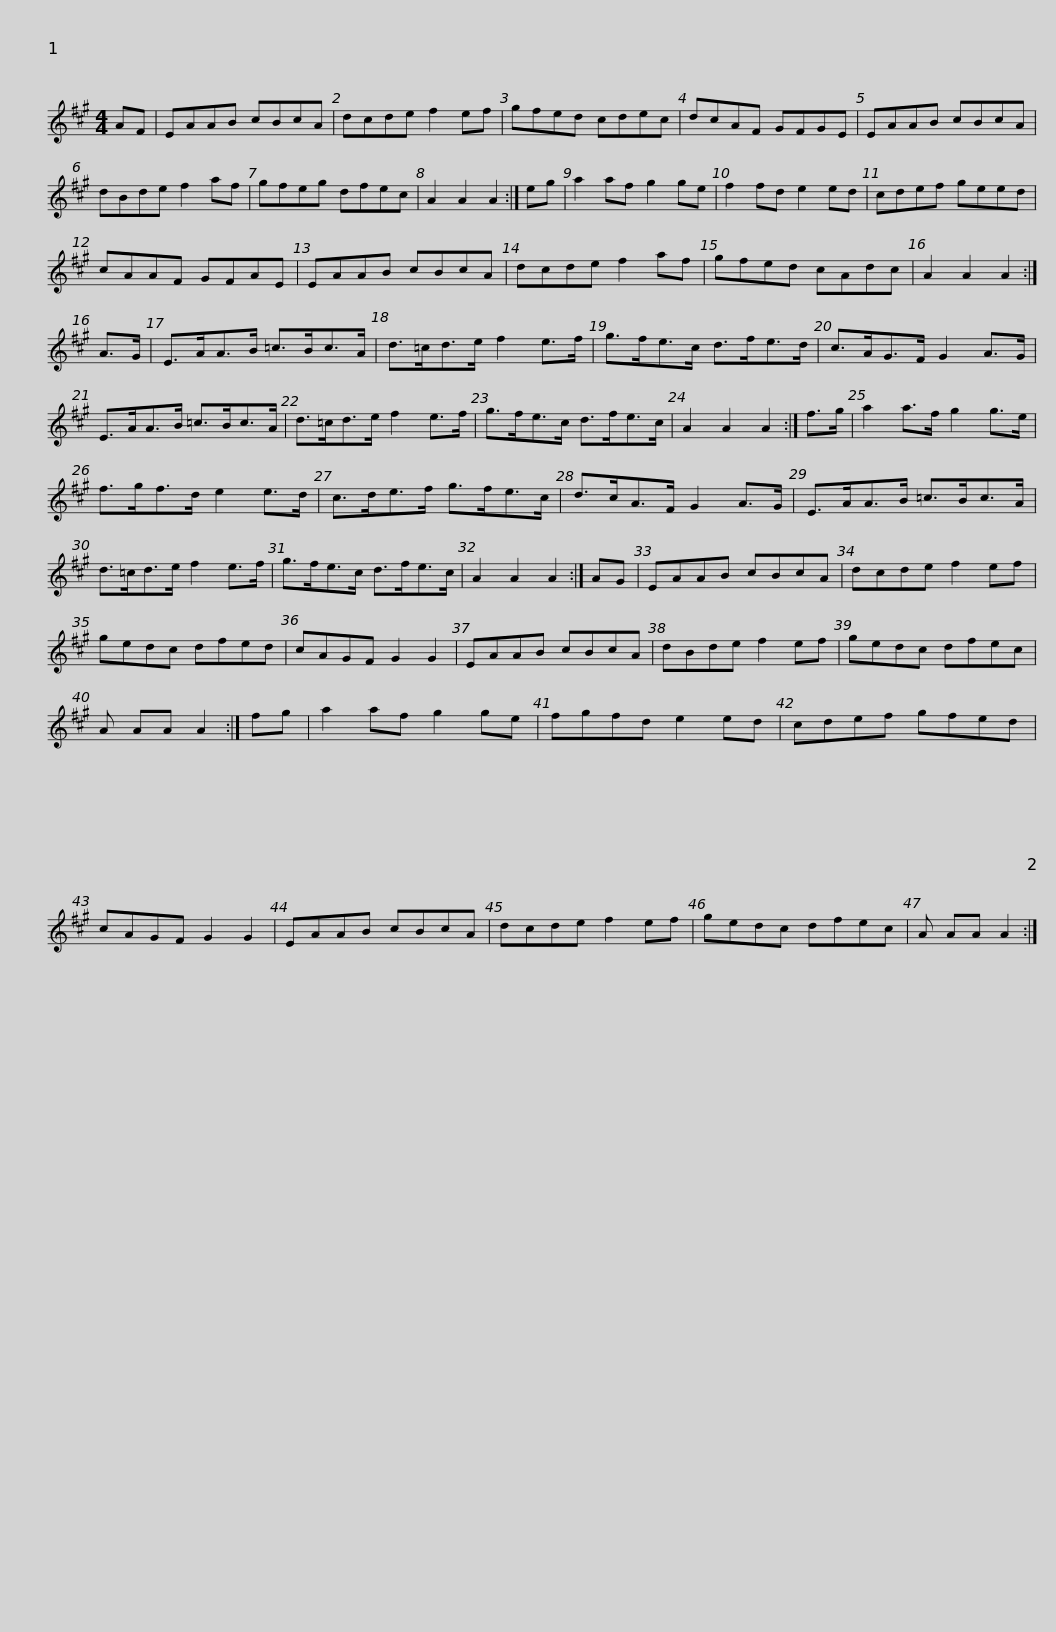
X:1
L:1/8
M:4/4
I:linebreak $
K:A
V:1 treble
V:1
 AF | EAAB cBcA | dcde f2 ef | gfed cdec | dcAF GFGE | %5
 EAAB cBcA |$ dBde f2 af | gfeg dfec | A2 A2 A2 :| eg | %10
 a2 af g2 ge | f2 fd e2 ed | cdef geed |$ cAAF GFAE | EAAB cBcA | %15
 dcde f2 af | gfed cAdc | A2 A2 A2 :| A>G |$ E>AA>B =c>Bc>A | %20
 d>=cd>e f2 e>f | g>fe>c d>fe>d | c>AG>F G2 A>G |$ E>AA>B =c>Bc>A | d>=cd>e f2 e>f | %25
 g>fe>c d>fe>c | A2 A2 A2 :| f>g | a2 a>f g2 g>e |$ f>gf>d e2 e>d | %30
 c>de>f g>fe>c | d>cA>F G2 A>G | E>AA>B =c>Bc>A | d>=cd>e f2 e>f |$ g>fe>c d>fe>c | %35
 A2 A2 A2 :| AG | EAAB cBcA | dcde f2 ef | gedc dfed | %40
 cAGF G2 G2 |$ EAAB cBcA | dBde f2 ef | gedc dfec | A AA A2 :| %45
 fg | a2 af g2 ge | fgfd e2 ed |$ cdef gfed | cAGF G2 G2 | %50
 EAAB cBcA | dcde f2 ef | gedc dfec | A AA A2 :| %54
